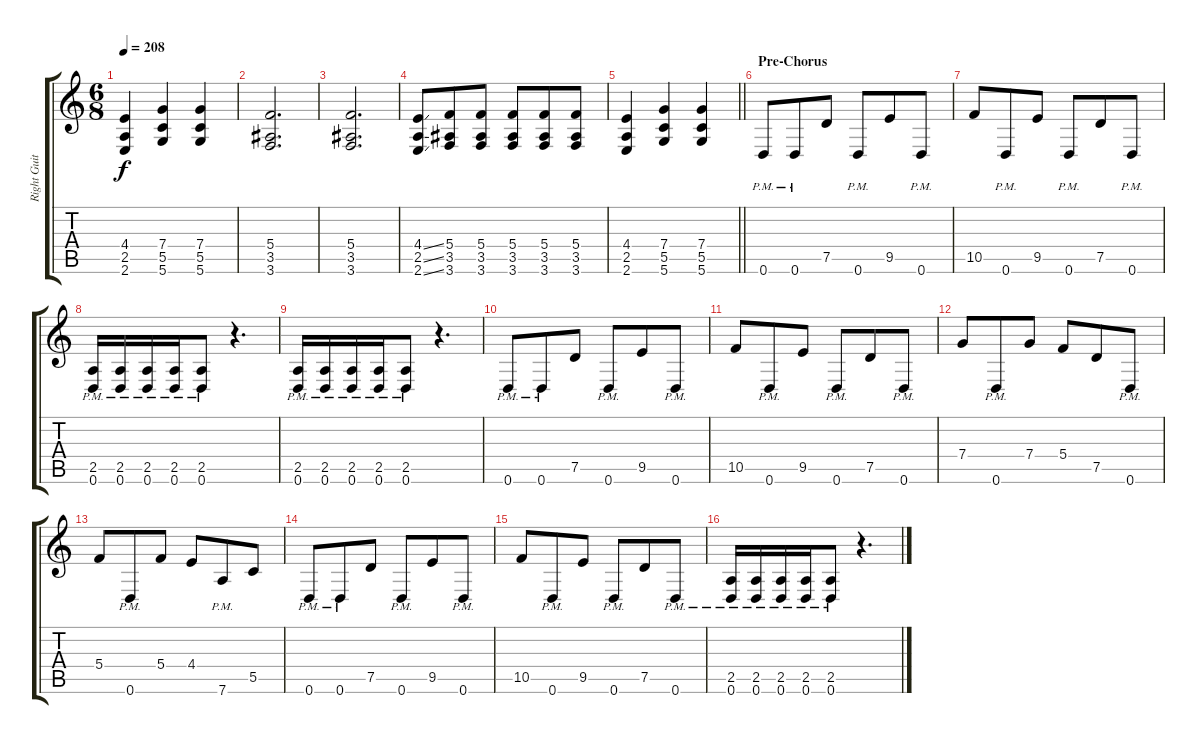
\track ("Right Guitar" "Right Guit") {instrument distortionguitar}
\staff {score tabs}
\tuning (D4 A3 F3 C3 G2 D2) {hide}
\ts (6 8)
\tempo 208
\clef g2
\ks c
(4.4 2.5 2.6).4{dy f} (7.4 5.5 5.6).4 (7.4 5.5 5.6).4 |
(5.4 3.5 3.6).2{d} |
(5.4 3.5 3.6).2{d} |
(4.4{ss} 2.5{ss} 2.6{ss}).8 (5.4 3.5 3.6).8 (5.4 3.5 3.6).8 (5.4 3.5 3.6).8 (5.4 3.5 3.6).8 (5.4 3.5 3.6).8 |
\barLineRight lightlight
(4.4 2.5 2.6).4 (7.4 5.5 5.6).4 (7.4 5.5 5.6).4 |
\section ("" "Pre-Chorus")
0.6{pm}.8 0.6{pm}.8 7.5.8 0.6{pm}.8 9.5.8 0.6{pm}.8 |
10.5.8 0.6{pm}.8 9.5.8 0.6{pm}.8 7.5.8 0.6{pm}.8 |
(2.5{pm} 0.6{pm}).16 (2.5{pm} 0.6{pm}).16 (2.5{pm} 0.6{pm}).16 (2.5{pm} 0.6{pm}).16 (2.5{pm} 0.6{pm}).8 r.4{d} |
(2.5{pm} 0.6{pm}).16 (2.5{pm} 0.6{pm}).16 (2.5{pm} 0.6{pm}).16 (2.5{pm} 0.6{pm}).16 (2.5{pm} 0.6{pm}).8 r.4{d} |
0.6{pm}.8 0.6{pm}.8 7.5.8 0.6{pm}.8 9.5.8 0.6{pm}.8 |
10.5.8 0.6{pm}.8 9.5.8 0.6{pm}.8 7.5.8 0.6{pm}.8 |
7.4.8 0.6{pm}.8 7.4.8 5.4.8 7.5.8 0.6{pm}.8 |
5.4.8 0.6{pm}.8 5.4.8 4.4.8 7.6{pm}.8 5.5.8 |
0.6{pm}.8 0.6{pm}.8 7.5.8 0.6{pm}.8 9.5.8 0.6{pm}.8 |
10.5.8 0.6{pm}.8 9.5.8 0.6{pm}.8 7.5.8 0.6{pm}.8 |
(2.5{pm} 0.6{pm}).16 (2.5{pm} 0.6{pm}).16 (2.5{pm} 0.6{pm}).16 (2.5{pm} 0.6{pm}).16 (2.5{pm} 0.6{pm}).8 r.4{d}
